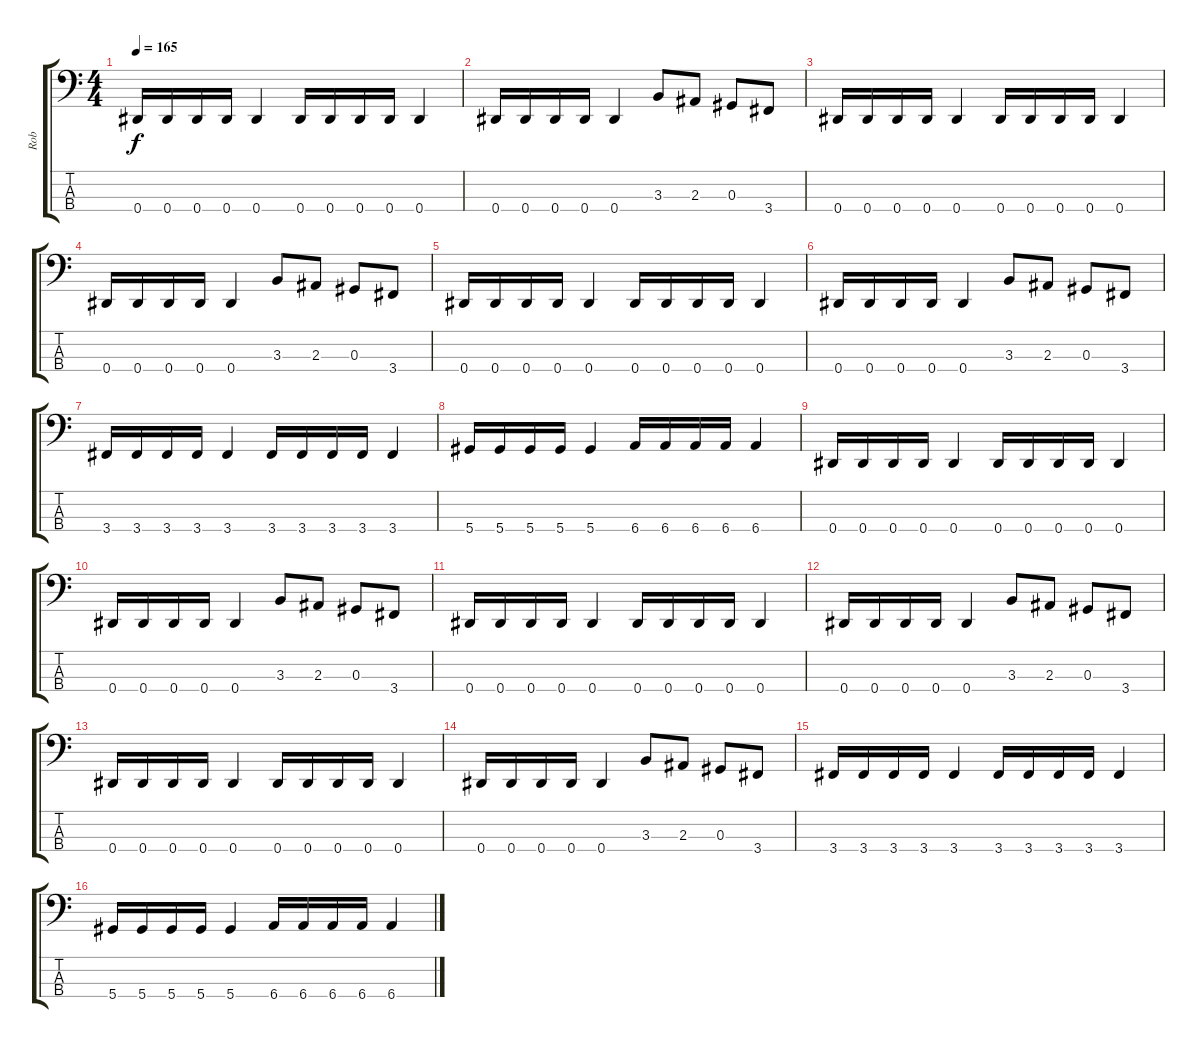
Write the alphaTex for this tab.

\track ("Rob" "Rob") {instrument electricbassfinger}
\staff {score tabs}
\tuning (Gb2 Db2 Ab1 Eb1) {hide}
\ts (4 4)
\tempo 165
\clef f4
\ks c
0.4.16{dy f} 0.4.16 0.4.16 0.4.16 0.4.4 0.4.16 0.4.16 0.4.16 0.4.16 0.4.4 |
0.4.16 0.4.16 0.4.16 0.4.16 0.4.4 3.3.8 2.3.8 0.3.8 3.4.8 |
0.4.16 0.4.16 0.4.16 0.4.16 0.4.4 0.4.16 0.4.16 0.4.16 0.4.16 0.4.4 |
0.4.16 0.4.16 0.4.16 0.4.16 0.4.4 3.3.8 2.3.8 0.3.8 3.4.8 |
0.4.16 0.4.16 0.4.16 0.4.16 0.4.4 0.4.16 0.4.16 0.4.16 0.4.16 0.4.4 |
0.4.16 0.4.16 0.4.16 0.4.16 0.4.4 3.3.8 2.3.8 0.3.8 3.4.8 |
3.4.16 3.4.16 3.4.16 3.4.16 3.4.4 3.4.16 3.4.16 3.4.16 3.4.16 3.4.4 |
5.4.16 5.4.16 5.4.16 5.4.16 5.4.4 6.4.16 6.4.16 6.4.16 6.4.16 6.4.4 |
0.4.16 0.4.16 0.4.16 0.4.16 0.4.4 0.4.16 0.4.16 0.4.16 0.4.16 0.4.4 |
0.4.16 0.4.16 0.4.16 0.4.16 0.4.4 3.3.8 2.3.8 0.3.8 3.4.8 |
0.4.16 0.4.16 0.4.16 0.4.16 0.4.4 0.4.16 0.4.16 0.4.16 0.4.16 0.4.4 |
0.4.16 0.4.16 0.4.16 0.4.16 0.4.4 3.3.8 2.3.8 0.3.8 3.4.8 |
0.4.16 0.4.16 0.4.16 0.4.16 0.4.4 0.4.16 0.4.16 0.4.16 0.4.16 0.4.4 |
0.4.16 0.4.16 0.4.16 0.4.16 0.4.4 3.3.8 2.3.8 0.3.8 3.4.8 |
3.4.16 3.4.16 3.4.16 3.4.16 3.4.4 3.4.16 3.4.16 3.4.16 3.4.16 3.4.4 |
5.4.16 5.4.16 5.4.16 5.4.16 5.4.4 6.4.16 6.4.16 6.4.16 6.4.16 6.4.4
